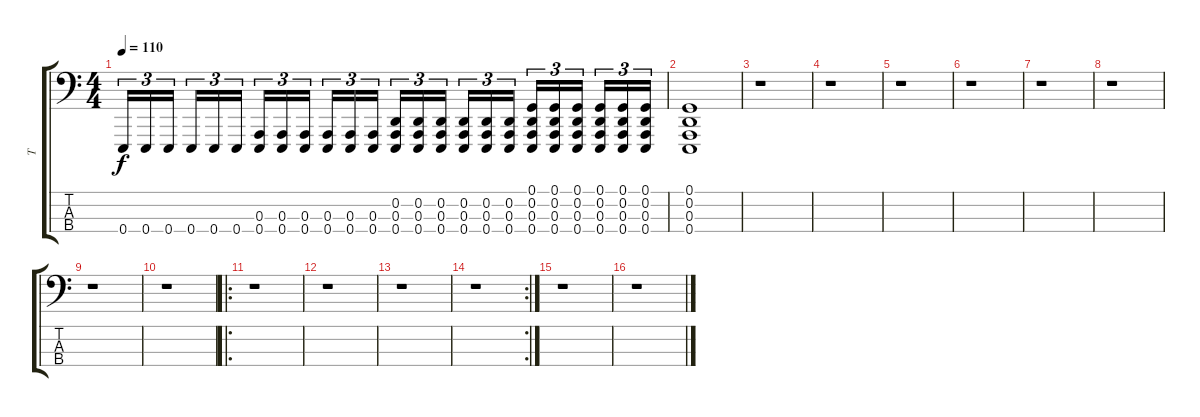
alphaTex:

\track ("T" "T") {instrument timpani}
\staff {score tabs}
\tuning (G2 D2 A1 E1) {hide}
\ts (4 4)
\tempo 110
\clef f4
\ks c
0.4.16{tu (3 2) dy f volume 13 instrument timpani} 0.4.16{tu (3 2)} 0.4.16{tu (3 2)} 0.4.16{tu (3 2)} 0.4.16{tu (3 2)} 0.4.16{tu (3 2)} (0.3 0.4).16{tu (3 2)} (0.3 0.4).16{tu (3 2)} (0.3 0.4).16{tu (3 2)} (0.3 0.4).16{tu (3 2)} (0.3 0.4).16{tu (3 2)} (0.3 0.4).16{tu (3 2)} (0.2 0.3 0.4).16{tu (3 2)} (0.2 0.3 0.4).16{tu (3 2)} (0.2 0.3 0.4).16{tu (3 2)} (0.2 0.3 0.4).16{tu (3 2)} (0.2 0.3 0.4).16{tu (3 2)} (0.2 0.3 0.4).16{tu (3 2)} (0.1 0.2 0.3 0.4).16{tu (3 2)} (0.1 0.2 0.3 0.4).16{tu (3 2)} (0.1 0.2 0.3 0.4).16{tu (3 2)} (0.1 0.2 0.3 0.4).16{tu (3 2)} (0.1 0.2 0.3 0.4).16{tu (3 2)} (0.1 0.2 0.3 0.4).16{tu (3 2)} |
\section ("" "")
(0.1 0.2 0.3 0.4).1 |
r.1 |
r.1 |
r.1 |
r.1 |
r.1 |
r.1 |
r.1 |
r.1 |
\ro
r.1 |
r.1 |
r.1 |
\rc 2
r.1 |
r.1 |
r.1
